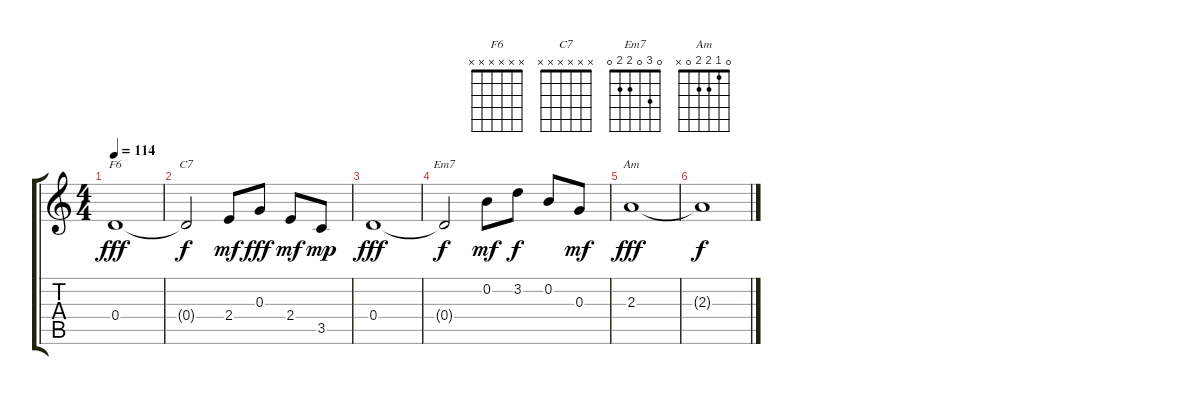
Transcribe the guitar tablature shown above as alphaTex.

\track "" {instrument acousticguitarnylon}
\staff {score tabs}
\tuning (E4 B3 G3 D3 A2 E2) {hide}
\chord ("F6" x x x x x x)
\chord ("C7" x x x x x x)
\chord ("Em7" 0 3 0 2 2 0)
\chord ("Am" 0 1 2 2 0 x)
\ts (4 4)
\tempo 114
\clef g2
\ks c
0.4.1{ch "F6" dy fff} |
0.4{t}.2{ch "C7" dy f} 2.4.8{dy mf} 0.3.8{dy fff} 2.4.8{dy mf} 3.5.8{dy mp} |
0.4.1{dy fff} |
0.4{t}.2{ch "Em7" dy f} 0.2.8{dy mf} 3.2.8{dy f} 0.2.8 0.3.8{dy mf} |
2.3.1{ch "Am" dy fff} |
2.3{t}.1{dy f}
